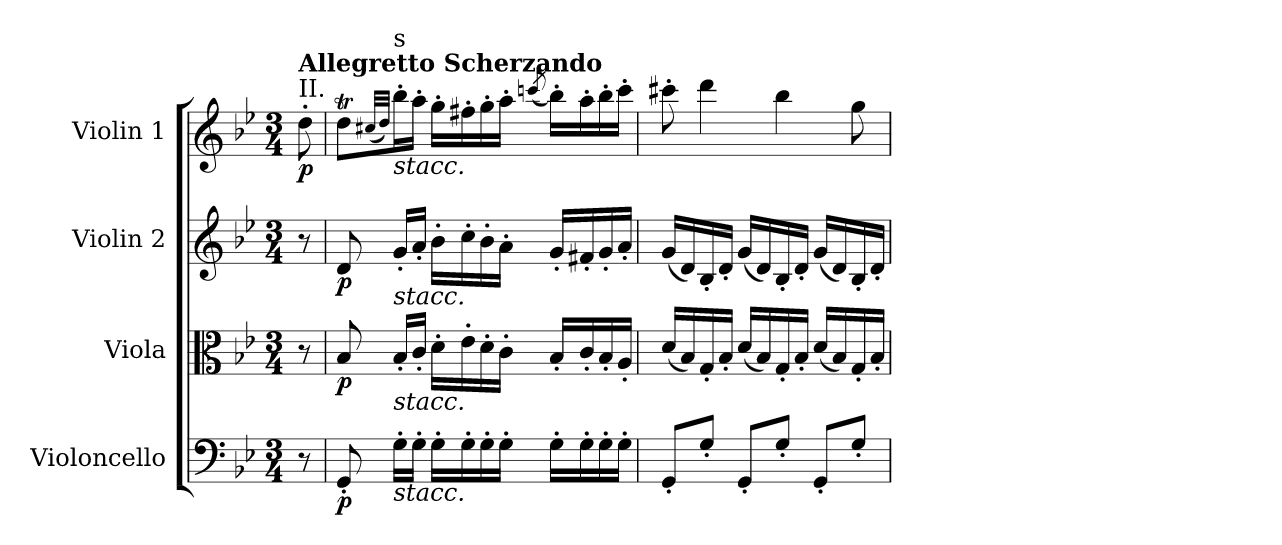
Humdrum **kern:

**kern	**dynam	**kern	**dynam	**kern	**dynam	**kern	**dynam
*part4	*part4	*part3	*part3	*part2	*part2	*part1	*part1
*staff4	*staff4	*staff3	*staff3	*staff2	*staff2	*staff1	*staff1
*I"Violoncello	*	*I"Viola	*	*I"Violin 2	*	*I"Violin 1	*
*I'Vc	*	*I'Vla	*	*I'Vln	*	*I'Vln	*
!!LO:PB:g=z
*clefF4	*	*clefC3	*	*clefG2	*	*clefG2	*
*k[b-e-]	*	*k[b-e-]	*	*k[b-e-]	*	*k[b-e-]	*
*M3/4	*	*M3/4	*	*M3/4	*	*M3/4	*
*MM92	*	*MM92	*	*MM92	*	*MM92	*
=	=	=	=	=	=	=	=
!	!	!	!	!	!	!LO:TX:a:t=II.	!
!	!	!	!	!	!	!LO:TX:a:B:t=Allegretto Scherzando	!
!	!	!	!	!	!	!	!LO:DY:b
8r	.	8r	.	8r	.	8dd'\	p
=1	=1	=1	=1	=1	=1	=1	=1
!	!LO:DY:b	!	!LO:DY:b	!	!LO:DY:b	!	!
8GG'/	p	8B-/	p	8d/	p	8ddt\L	.
.	.	.	.	.	.	(32qcc#X/LLL	.
.	.	.	.	.	.	32qdd/JJJ)	.
!	!	!	!	!	!	!LO:TX:a:t=s	!
!	!	!	!	!	!	!LO:TX:b:i:t=stacc.	!
!	!	!	!	!LO:TX:b:i:t=stacc.	!	!	!
!	!	!LO:TX:b:i:t=stacc.	!	!	!	!	!
!LO:TX:b:i:t=stacc.	!	!	!	!	!	!	!
16G'\LL	.	16B-'/LL	.	16g'/LL	.	16bb-'\L	.
16G'\JJ	.	16c'/JJ	.	16a'/JJ	.	16aa'\JJ	.
16G'\LL	.	16d'\LL	.	16b-'\LL	.	16gg'\LL	.
16G'\	.	16e-'\	.	16cc'\	.	16ff#X'\	.
16G'\	.	16d'\	.	16b-'\	.	16gg'\	.
16G'\JJ	.	16c'\JJ	.	16a'\JJ	.	16aa'\JJ	.
.	.	.	.	.	.	(8qcccnj/	.
16G'\LL	.	16B-'/LL	.	16g'/LL	.	16bb-'\LL)	.
16G'\	.	16c'/	.	16f#X'/	.	16aa'\	.
16G'\	.	16B-'/	.	16g'/	.	16bb-'\	.
16G'\JJ	.	16A'/JJ	.	16a'/JJ	.	16ccc'\JJ	.
=2	=2	=2	=2	=2	=2	=2	=2
8GG'/L	.	(16d/LL	.	(16g/LL	.	8ccc#X'\	.
.	.	16B-/)	.	16d/)	.	.	.
8G'/J	.	16G'/	.	16B-'/	.	4ddd\	.
.	.	16B-'/JJ	.	16d'/JJ	.	.	.
8GG'/L	.	(16d/LL	.	(16g/LL	.	.	.
.	.	16B-/)	.	16d/)	.	.	.
8G'/J	.	16G'/	.	16B-'/	.	4bb-\	.
.	.	16B-'/JJ	.	16d'/JJ	.	.	.
8GG'/L	.	(16d/LL	.	(16g/LL	.	.	.
.	.	16B-/)	.	16d/)	.	.	.
8G'/J	.	16G'/	.	16B-'/	.	8gg\	.
.	.	16B-'/JJ	.	16d'/JJ	.	.	.
=	=	=	=	=	=	=	=
*-	*-	*-	*-	*-	*-	*-	*-
